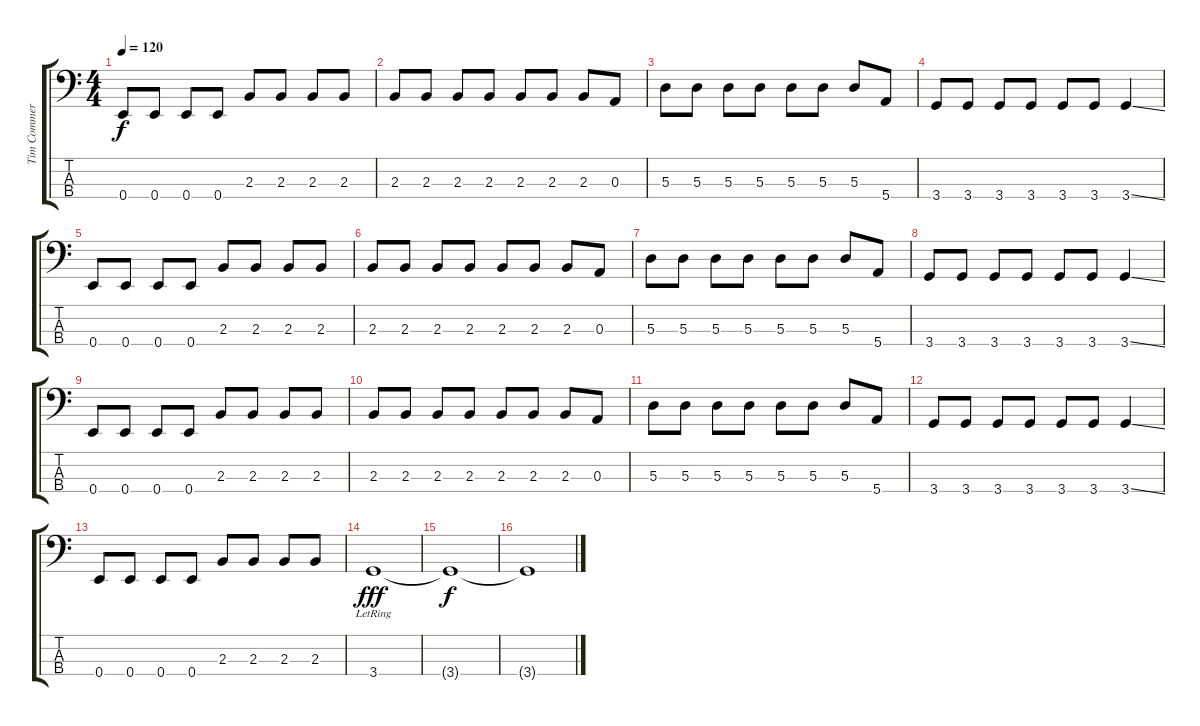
\track ("Tim Commerford" "Tim Commer") {instrument electricbassfinger}
\staff {score tabs}
\tuning (G2 D2 A1 E1) {hide}
\ts (4 4)
\tempo 120
\clef f4
\ks c
0.4.8{dy f} 0.4.8 0.4.8 0.4.8 2.3.8 2.3.8 2.3.8 2.3.8 |
2.3.8 2.3.8 2.3.8 2.3.8 2.3.8 2.3.8 2.3.8 0.3.8 |
5.3.8 5.3.8 5.3.8 5.3.8 5.3.8 5.3.8 5.3.8 5.4.8 |
3.4.8 3.4.8 3.4.8 3.4.8 3.4.8 3.4.8 3.4{ss}.4 |
0.4.8 0.4.8 0.4.8 0.4.8 2.3.8 2.3.8 2.3.8 2.3.8 |
2.3.8 2.3.8 2.3.8 2.3.8 2.3.8 2.3.8 2.3.8 0.3.8 |
5.3.8 5.3.8 5.3.8 5.3.8 5.3.8 5.3.8 5.3.8 5.4.8 |
3.4.8 3.4.8 3.4.8 3.4.8 3.4.8 3.4.8 3.4{ss}.4 |
0.4.8 0.4.8 0.4.8 0.4.8 2.3.8 2.3.8 2.3.8 2.3.8 |
2.3.8 2.3.8 2.3.8 2.3.8 2.3.8 2.3.8 2.3.8 0.3.8 |
5.3.8 5.3.8 5.3.8 5.3.8 5.3.8 5.3.8 5.3.8 5.4.8 |
3.4.8 3.4.8 3.4.8 3.4.8 3.4.8 3.4.8 3.4{ss}.4 |
0.4.8 0.4.8 0.4.8 0.4.8 2.3.8 2.3.8 2.3.8 2.3.8 |
3.4{lr}.1{dy fff} |
3.4{t}.1{dy f} |
3.4{t}.1
